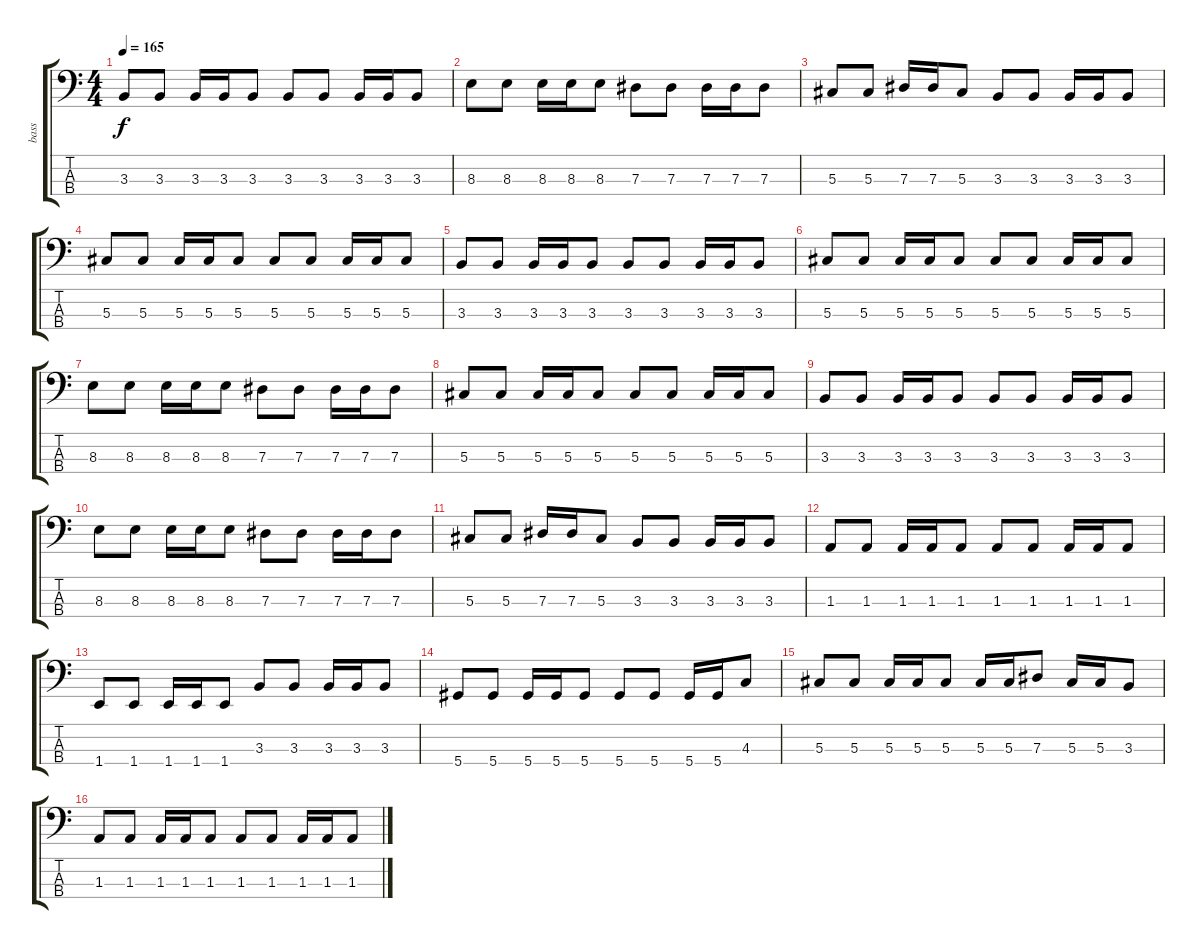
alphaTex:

\track ("bass" "bass") {instrument electricbassfinger}
\staff {score tabs}
\tuning (Gb2 Db2 Ab1 Eb1) {hide}
\ts (4 4)
\tempo 165
\clef f4
\ks c
3.3.8{dy f} 3.3.8 3.3.16 3.3.16 3.3.8 3.3.8 3.3.8 3.3.16 3.3.16 3.3.8 |
8.3.8 8.3.8 8.3.16 8.3.16 8.3.8 7.3.8 7.3.8 7.3.16 7.3.16 7.3.8 |
5.3.8 5.3.8 7.3.16 7.3.16 5.3.8 3.3.8 3.3.8 3.3.16 3.3.16 3.3.8 |
5.3.8 5.3.8 5.3.16 5.3.16 5.3.8 5.3.8 5.3.8 5.3.16 5.3.16 5.3.8 |
3.3.8 3.3.8 3.3.16 3.3.16 3.3.8 3.3.8 3.3.8 3.3.16 3.3.16 3.3.8 |
5.3.8 5.3.8 5.3.16 5.3.16 5.3.8 5.3.8 5.3.8 5.3.16 5.3.16 5.3.8 |
8.3.8 8.3.8 8.3.16 8.3.16 8.3.8 7.3.8 7.3.8 7.3.16 7.3.16 7.3.8 |
5.3.8 5.3.8 5.3.16 5.3.16 5.3.8 5.3.8 5.3.8 5.3.16 5.3.16 5.3.8 |
3.3.8 3.3.8 3.3.16 3.3.16 3.3.8 3.3.8 3.3.8 3.3.16 3.3.16 3.3.8 |
8.3.8 8.3.8 8.3.16 8.3.16 8.3.8 7.3.8 7.3.8 7.3.16 7.3.16 7.3.8 |
5.3.8 5.3.8 7.3.16 7.3.16 5.3.8 3.3.8 3.3.8 3.3.16 3.3.16 3.3.8 |
1.3.8 1.3.8 1.3.16 1.3.16 1.3.8 1.3.8 1.3.8 1.3.16 1.3.16 1.3.8 |
1.4.8 1.4.8 1.4.16 1.4.16 1.4.8 3.3.8 3.3.8 3.3.16 3.3.16 3.3.8 |
5.4.8 5.4.8 5.4.16 5.4.16 5.4.8 5.4.8 5.4.8 5.4.16 5.4.16 4.3.8 |
5.3.8 5.3.8 5.3.16 5.3.16 5.3.8 5.3.16 5.3.16 7.3.8 5.3.16 5.3.16 3.3.8 |
1.3.8 1.3.8 1.3.16 1.3.16 1.3.8 1.3.8 1.3.8 1.3.16 1.3.16 1.3.8
